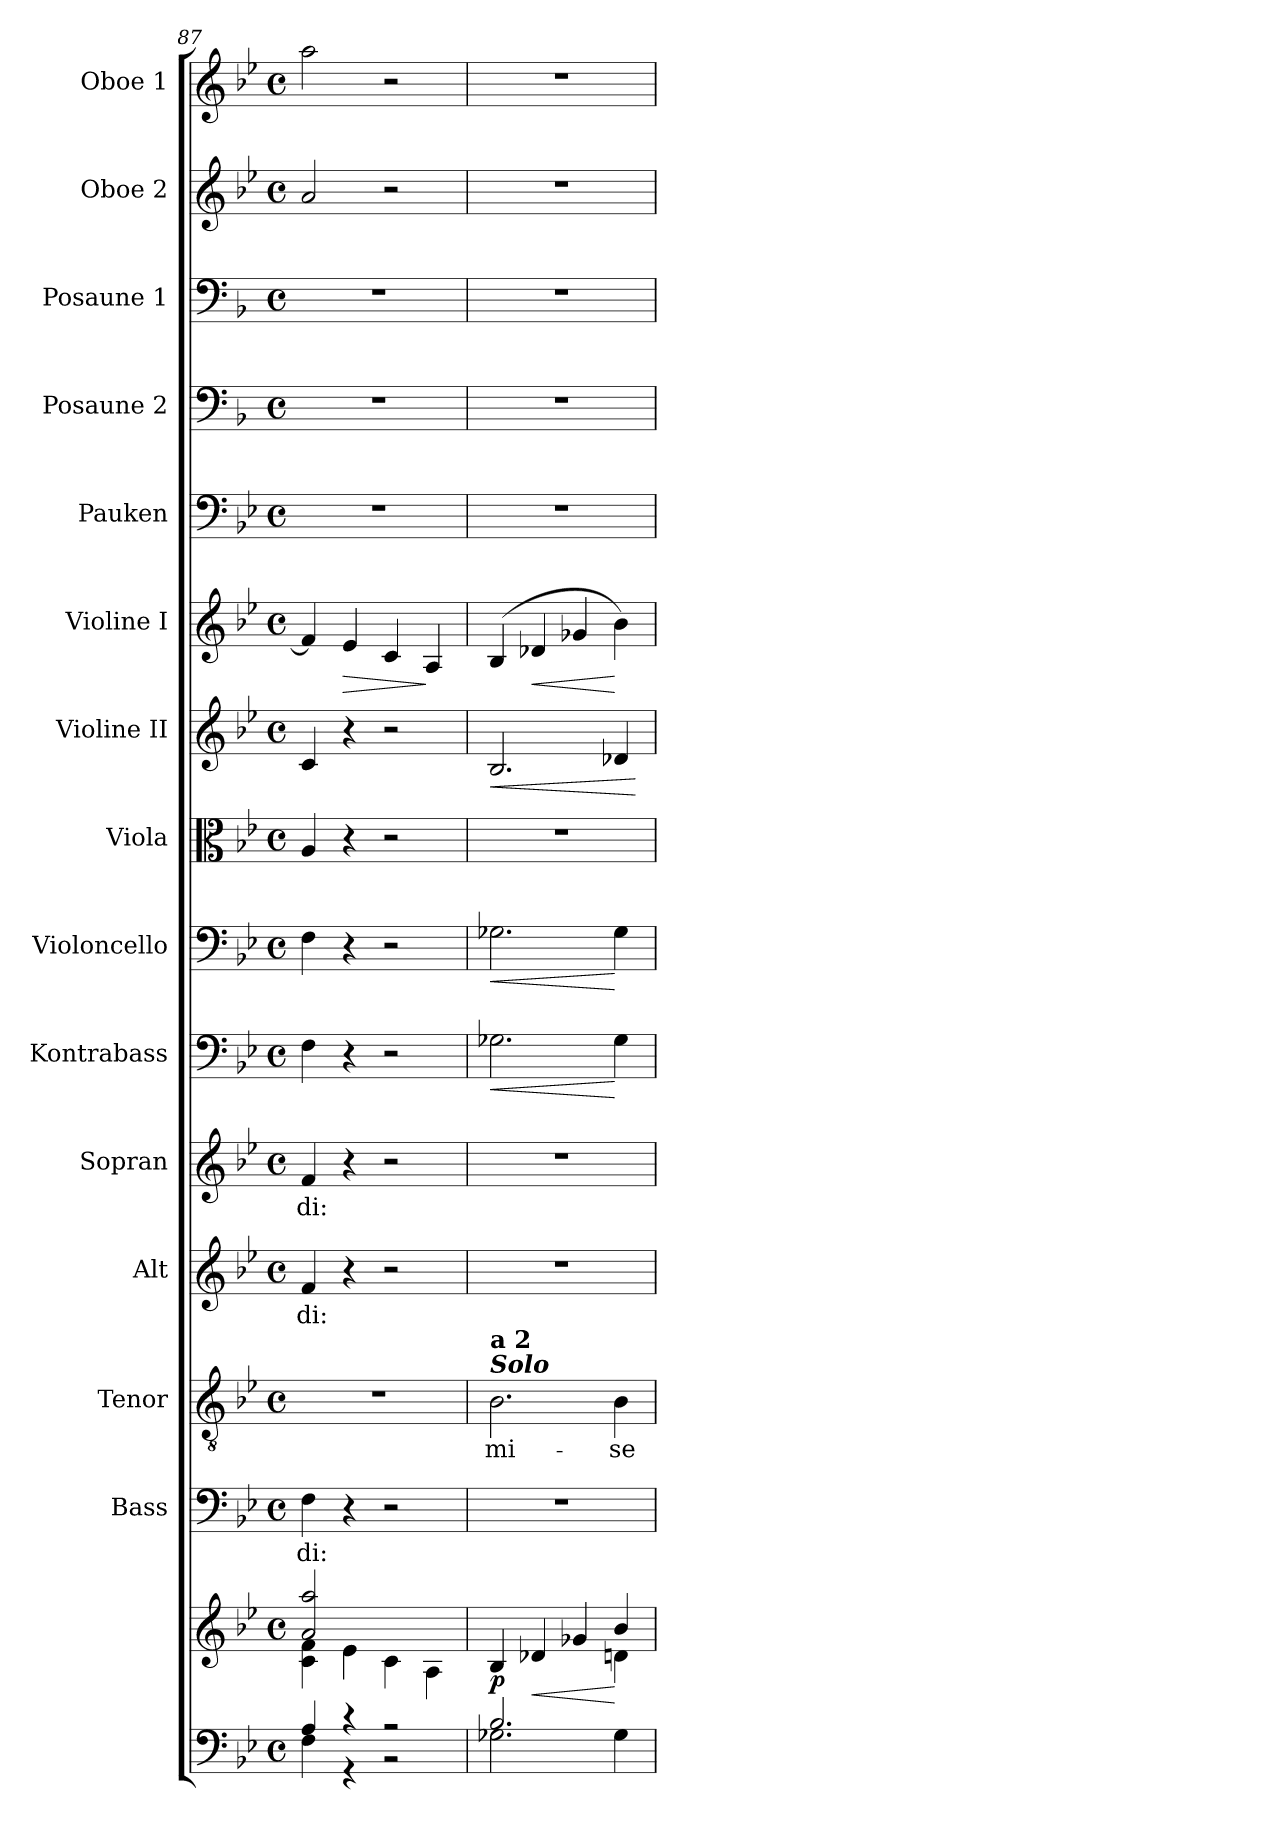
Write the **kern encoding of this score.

**kern	**kern	**dynam	**kern	**text	**kern	**text	**kern	**text	**kern	**text	**kern	**dynam	**kern	**dynam	**kern	**kern	**dynam	**kern	**dynam	**kern	**kern	**kern	**kern	**kern
*part15	*part15	*part15	*part14	*part14	*part13	*part13	*part12	*part12	*part11	*part11	*part10	*part10	*part9	*part9	*part8	*part7	*part7	*part6	*part6	*part5	*part4	*part3	*part2	*part1
*staff16	*staff15	*staff15/16	*staff14	*staff14	*staff13	*staff13	*staff12	*staff12	*staff11	*staff11	*staff10	*staff10	*staff9	*staff9	*staff8	*staff7	*staff7	*staff6	*staff6	*staff5	*staff4	*staff3	*staff2	*staff1
*	*	*	*I"Bass	*	*I"Tenor	*	*I"Alt	*	*I"Sopran	*	*I"Kontrabass	*	*I"Violoncello	*	*I"Viola	*I"Violine II	*	*I"Violine I	*	*I"Pauken	*I"Posaune 2	*I"Posaune 1	*I"Oboe 2	*I"Oboe 1
*	*	*	*I'B.	*	*I'T.	*	*I'A.	*	*I'S.	*	*I'Kb.	*	*I'Vc.	*	*I'Vla.	*I'Vl. II	*	*I'Vl. I	*	*I'Pk.	*I'Pos. 2	*I'Pos. 1	*I'Ob. 2	*I'Ob. 1
*clefF4	*clefG2	*	*clefF4	*	*clefGv2	*	*clefG2	*	*clefG2	*	*clefF4	*	*clefF4	*	*clefC3	*clefG2	*	*clefG2	*	*clefF4	*clefF4	*clefF4	*clefG2	*clefG2
*	*	*	*	*	*	*	*	*	*	*	*ITrd7c12	*	*	*	*	*	*	*	*	*	*ITrd4c7	*ITrd4c7	*	*
*k[b-e-]	*k[b-e-]	*	*k[b-e-]	*	*k[b-e-]	*	*k[b-e-]	*	*k[b-e-]	*	*k[b-e-]	*	*k[b-e-]	*	*k[b-e-]	*k[b-e-]	*	*k[b-e-]	*	*k[b-e-]	*k[b-e-]	*k[b-e-]	*k[b-e-]	*k[b-e-]
*B-:	*B-:	*	*B-:	*	*B-:	*	*B-:	*	*B-:	*	*B-:	*	*B-:	*	*B-:	*B-:	*	*B-:	*	*B-:	*B-:	*B-:	*B-:	*B-:
*M4/4	*M4/4	*	*M4/4	*	*M4/4	*	*M4/4	*	*M4/4	*	*M4/4	*	*M4/4	*	*M4/4	*M4/4	*	*M4/4	*	*M4/4	*M4/4	*M4/4	*M4/4	*M4/4
*met(c)	*met(c)	*	*met(c)	*	*met(c)	*	*met(c)	*	*met(c)	*	*met(c)	*	*met(c)	*	*met(c)	*met(c)	*	*met(c)	*	*met(c)	*met(c)	*met(c)	*met(c)	*met(c)
=87	=87	=87	=87	=87	=87	=87	=87	=87	=87	=87	=87	=87	=87	=87	=87	=87	=87	=87	=87	=87	=87	=87	=87	=87
*^	*^	*	*	*	*	*	*	*	*	*	*	*	*	*	*	*	*	*	*	*	*	*	*	*
!	!	!	!	!	!	!LO:LY:b	!	!	!	!LO:LY:b	!	!LO:LY:b	!	!	!	!	!	!	!	!	!	!	!	!	!	!
4A/	4F\	2a/ 2aa/	4c\ 4f\	.	4F\	-di:	1r	.	4f/	-di:	4f/	-di:	4FF\	.	4F\	.	4A/	4c/	.	4f/]	.	1r	1r	1r	2a/	2aa\
!	!	!	!	!	!	!	!	!	!	!	!	!	!	!	!	!	!	!	!	!	!LO:HP:b	!	!	!	!	!
4r	4r	.	4e-\	.	4r	.	.	.	4r	.	4r	.	4r	.	4r	.	4r	4r	.	4e-/	>	.	.	.	.	.
2r	2r	2ryy	4c\	.	2r	.	.	.	2r	.	2r	.	2r	.	2r	.	2r	2r	.	4c/	.	.	.	.	2r	2r
.	.	.	4A\	.	.	.	.	.	.	.	.	.	.	.	.	.	.	.	.	4A/	]	.	.	.	.	.
=88	=88	=88	=88	=88	=88	=88	=88	=88	=88	=88	=88	=88	=88	=88	=88	=88	=88	=88	=88	=88	=88	=88	=88	=88	=88	=88
!	!	!	!	!	!	!	!LO:TX:a:Bi:t=Solo	!	!	!	!	!	!	!	!	!	!	!	!	!	!	!	!	!	!	!
!	!	!	!	!	!	!	!LO:TX:a:B:t=a 2	!	!	!	!	!	!	!	!	!	!	!	!	!	!	!	!	!	!	!
!	!	!	!	!LO:DY:b	!	!	!	!LO:LY:b	!	!	!	!	!	!LO:HP:b	!	!LO:HP:b	!	!	!LO:HP:b	!	!	!	!	!	!	!
2.B-/	2.G-X\	4B-/	2.ryy	p	1r	.	2.B-\	mi-	1r	.	1r	.	2.GG-X\	<	2.G-X\	<	1r	2.B-/	<	(4B-/	.	1r	1r	1r	1r	1r
!	!	!	!	!LO:HP:b	!	!	!	!	!	!	!	!	!	!	!	!	!	!	!	!	!LO:HP:b	!	!	!	!	!
.	.	4d-X/	.	<	.	.	.	.	.	.	.	.	.	.	.	.	.	.	.	4d-X/	<	.	.	.	.	.
.	.	4g-X/	.	.	.	.	.	.	.	.	.	.	.	.	.	.	.	.	.	4g-X/	.	.	.	.	.	.
!	!	!	!	!	!	!	!	!LO:LY:b	!	!	!	!	!	!	!	!	!	!	!	!	!	!	!	!	!	!
4ryy	4G-\	4b-/	4d\	[	.	.	4B-\	-se-	.	.	.	.	4GG-\	[	4G-\	[	.	4d-X/	.	4b-\)	[	.	.	.	.	.
*v	*v	*	*	*	*	*	*	*	*	*	*	*	*	*	*	*	*	*	*	*	*	*	*	*	*	*
*	*v	*v	*	*	*	*	*	*	*	*	*	*	*	*	*	*	*	*	*	*	*	*	*	*	*
.	.	.	.	.	.	.	.	.	.	.	.	.	.	.	.	.	[	.	.	.	.	.	.	.
=	=	=	=	=	=	=	=	=	=	=	=	=	=	=	=	=	=	=	=	=	=	=	=	=
*-	*-	*-	*-	*-	*-	*-	*-	*-	*-	*-	*-	*-	*-	*-	*-	*-	*-	*-	*-	*-	*-	*-	*-	*-
